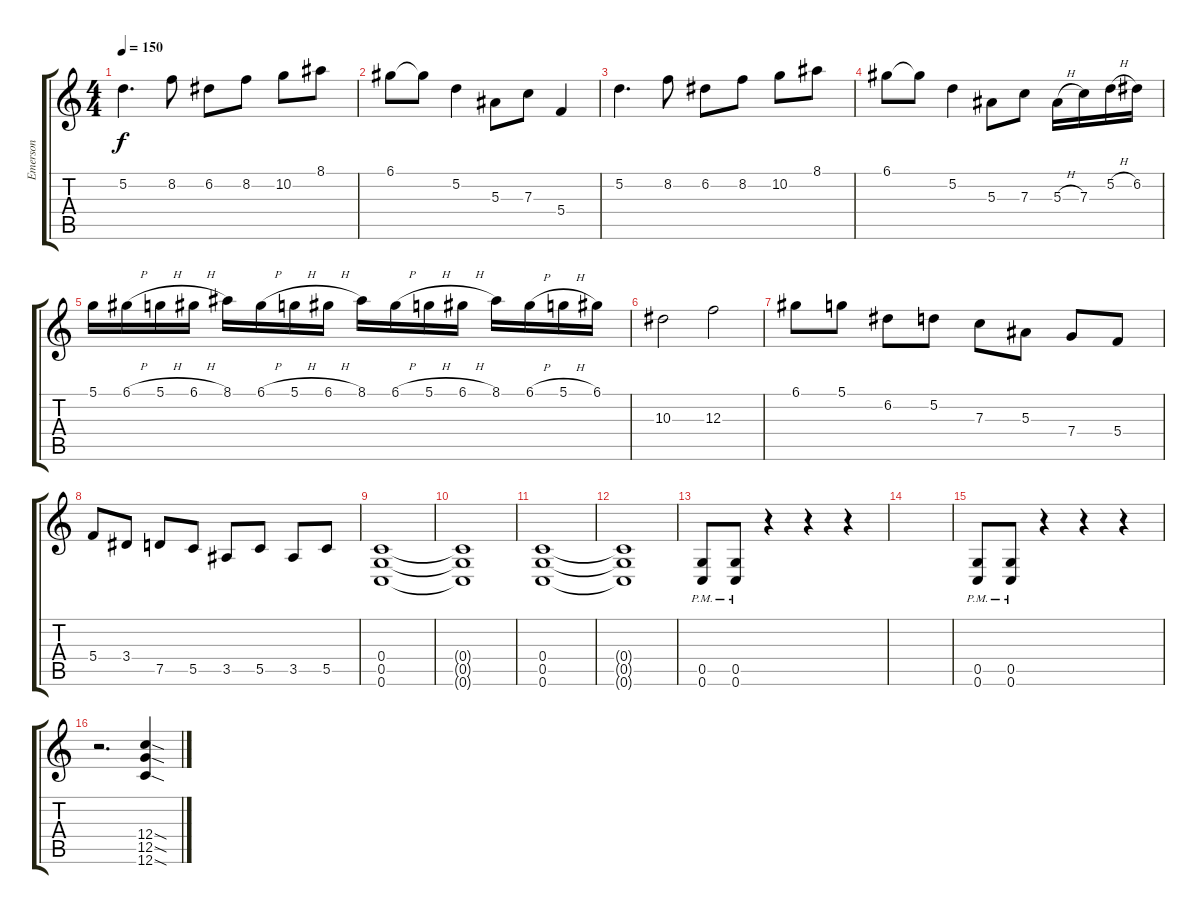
\track ("Emerson" "Emerson") {instrument distortionguitar}
\staff {score tabs}
\tuning (D4 A3 F3 C3 G2 C2) {hide}
\ts (4 4)
\tempo 150
\clef g2
\ks c
5.2.4{d dy f} 8.2.8 6.2.8 8.2.8 10.2.8 8.1.8 |
6.1.8 6.1{t}.8 5.2.4 5.3.8 7.3.8 5.4.4 |
5.2.4{d} 8.2.8 6.2.8 8.2.8 10.2.8 8.1.8 |
6.1.8 6.1{t}.8 5.2.4 5.3.8 7.3.8 5.3{h}.16 7.3.16 5.2{h}.16 6.2.16 |
5.1.16 6.1{h}.16 5.1{h}.16 6.1{h}.16 8.1.16 6.1{h}.16 5.1{h}.16 6.1{h}.16 8.1.16 6.1{h}.16 5.1{h}.16 6.1{h}.16 8.1.16 6.1{h}.16 5.1{h}.16 6.1.16 |
10.3.2 12.3.2 |
6.1.8 5.1.8 6.2.8 5.2.8 7.3.8 5.3.8 7.4.8 5.4.8 |
5.4.8 3.4.8 7.5.8 5.5.8 3.5.8 5.5.8 3.5.8 5.5.8 |
(0.4 0.5 0.6).1 |
(0.4{t} 0.5{t} 0.6{t}).1 |
(0.4 0.5 0.6).1 |
(0.4{t} 0.5{t} 0.6{t}).1 |
(0.5{pm} 0.6{pm}).8 (0.5{pm} 0.6{pm}).8 r.4 r.4 r.4 |
|
(0.5{pm} 0.6{pm}).8 (0.5{pm} 0.6{pm}).8 r.4 r.4 r.4 |
r.2{d} (12.4{sod} 12.5{sod} 12.6{sod}).4
